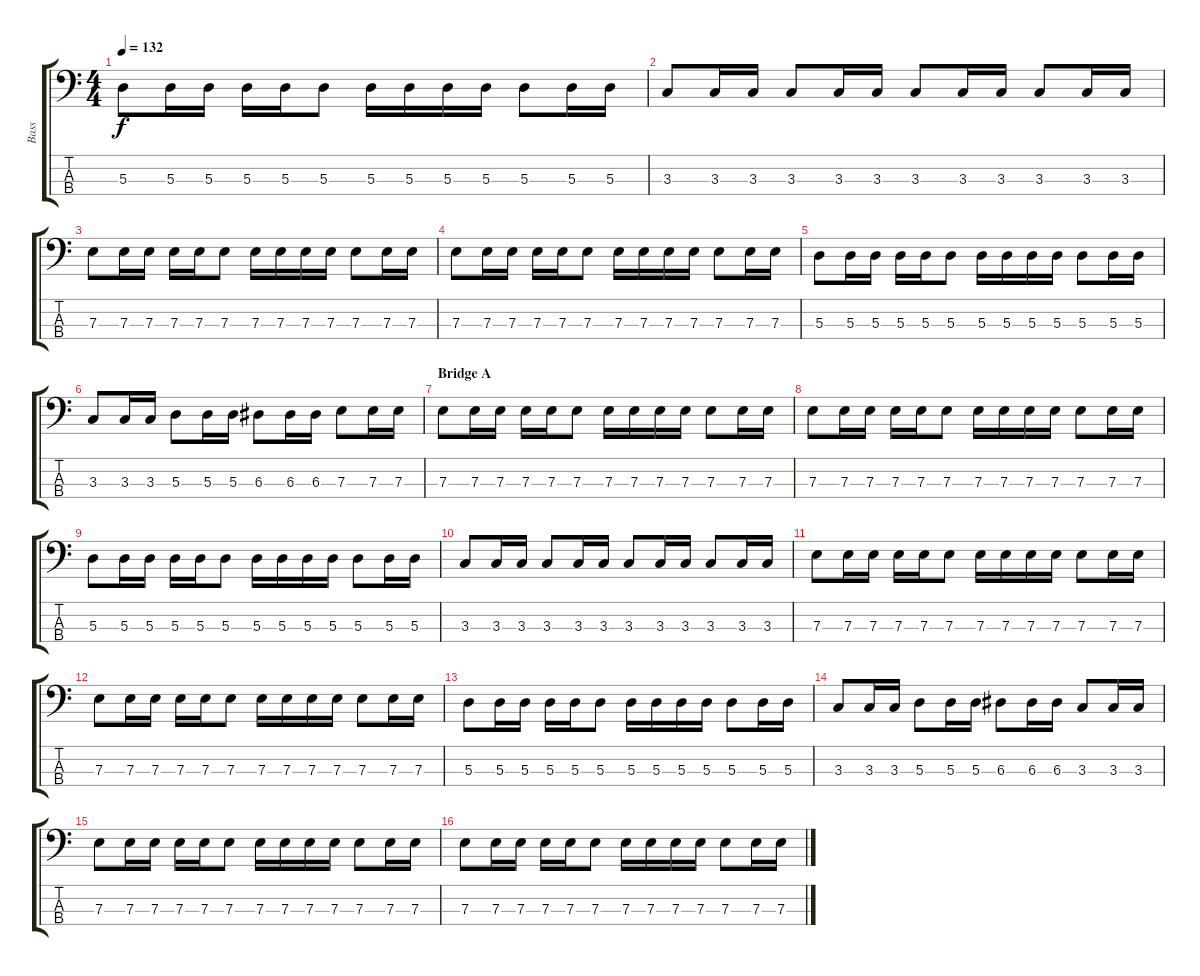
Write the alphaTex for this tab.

\track ("Bass" "Bass") {instrument electricbassfinger}
\staff {score tabs}
\tuning (G2 D2 A1 E1) {hide}
\ts (4 4)
\tempo 132
\clef f4
\ks c
5.3.8{dy f} 5.3.16 5.3.16 5.3.16 5.3.16 5.3.8 5.3.16 5.3.16 5.3.16 5.3.16 5.3.8 5.3.16 5.3.16 |
3.3.8 3.3.16 3.3.16 3.3.8 3.3.16 3.3.16 3.3.8 3.3.16 3.3.16 3.3.8 3.3.16 3.3.16 |
7.3.8 7.3.16 7.3.16 7.3.16 7.3.16 7.3.8 7.3.16 7.3.16 7.3.16 7.3.16 7.3.8 7.3.16 7.3.16 |
7.3.8 7.3.16 7.3.16 7.3.16 7.3.16 7.3.8 7.3.16 7.3.16 7.3.16 7.3.16 7.3.8 7.3.16 7.3.16 |
5.3.8 5.3.16 5.3.16 5.3.16 5.3.16 5.3.8 5.3.16 5.3.16 5.3.16 5.3.16 5.3.8 5.3.16 5.3.16 |
3.3.8 3.3.16 3.3.16 5.3.8 5.3.16 5.3.16 6.3.8 6.3.16 6.3.16 7.3.8 7.3.16 7.3.16 |
\section ("" "Bridge A")
7.3.8 7.3.16 7.3.16 7.3.16 7.3.16 7.3.8 7.3.16 7.3.16 7.3.16 7.3.16 7.3.8 7.3.16 7.3.16 |
7.3.8 7.3.16 7.3.16 7.3.16 7.3.16 7.3.8 7.3.16 7.3.16 7.3.16 7.3.16 7.3.8 7.3.16 7.3.16 |
5.3.8 5.3.16 5.3.16 5.3.16 5.3.16 5.3.8 5.3.16 5.3.16 5.3.16 5.3.16 5.3.8 5.3.16 5.3.16 |
3.3.8 3.3.16 3.3.16 3.3.8 3.3.16 3.3.16 3.3.8 3.3.16 3.3.16 3.3.8 3.3.16 3.3.16 |
7.3.8 7.3.16 7.3.16 7.3.16 7.3.16 7.3.8 7.3.16 7.3.16 7.3.16 7.3.16 7.3.8 7.3.16 7.3.16 |
7.3.8 7.3.16 7.3.16 7.3.16 7.3.16 7.3.8 7.3.16 7.3.16 7.3.16 7.3.16 7.3.8 7.3.16 7.3.16 |
5.3.8 5.3.16 5.3.16 5.3.16 5.3.16 5.3.8 5.3.16 5.3.16 5.3.16 5.3.16 5.3.8 5.3.16 5.3.16 |
3.3.8 3.3.16 3.3.16 5.3.8 5.3.16 5.3.16 6.3.8 6.3.16 6.3.16 3.3.8 3.3.16 3.3.16 |
7.3.8 7.3.16 7.3.16 7.3.16 7.3.16 7.3.8 7.3.16 7.3.16 7.3.16 7.3.16 7.3.8 7.3.16 7.3.16 |
7.3.8 7.3.16 7.3.16 7.3.16 7.3.16 7.3.8 7.3.16 7.3.16 7.3.16 7.3.16 7.3.8 7.3.16 7.3.16
